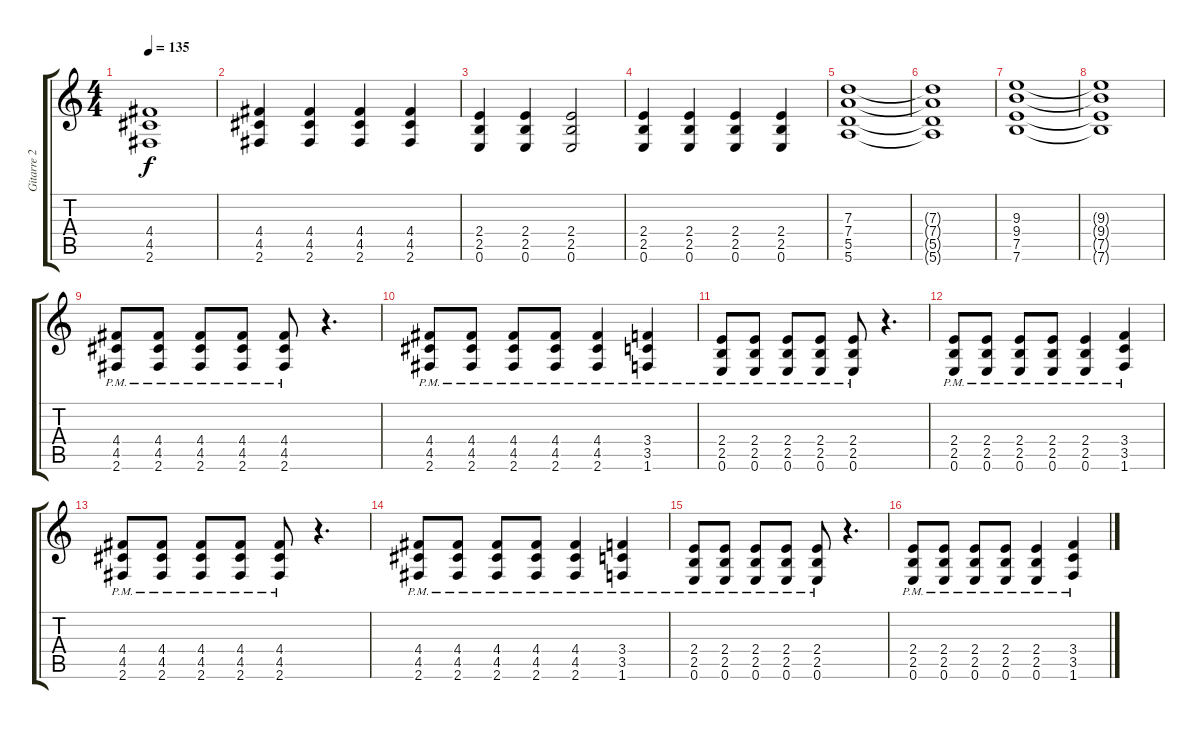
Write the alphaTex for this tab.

\track ("Gitarre 2" "Gitarre 2") {instrument distortionguitar}
\staff {score tabs}
\tuning (E4 B3 G3 D3 A2 E2) {hide}
\ts (4 4)
\tempo 135
\clef g2
\ks c
(4.4 4.5 2.6).1{dy f} |
(4.4 4.5 2.6).4 (4.4 4.5 2.6).4 (4.4 4.5 2.6).4 (4.4 4.5 2.6).4 |
(2.4 2.5 0.6).4 (2.4 2.5 0.6).4 (2.4 2.5 0.6).2 |
(2.4 2.5 0.6).4 (2.4 2.5 0.6).4 (2.4 2.5 0.6).4 (2.4 2.5 0.6).4 |
(7.3 7.4 5.5 5.6).1 |
(7.3{t} 7.4{t} 5.5{t} 5.6{t}).1 |
(9.3 9.4 7.5 7.6).1 |
(9.3{t} 9.4{t} 7.5{t} 7.6{t}).1 |
(4.4{pm} 4.5{pm} 2.6{pm}).8 (4.4{pm} 4.5{pm} 2.6{pm}).8 (4.4{pm} 4.5{pm} 2.6{pm}).8 (4.4{pm} 4.5{pm} 2.6{pm}).8 (4.4{pm} 4.5{pm} 2.6{pm}).8 r.4{d} |
(4.4{pm} 4.5{pm} 2.6{pm}).8 (4.4{pm} 4.5{pm} 2.6{pm}).8 (4.4{pm} 4.5{pm} 2.6{pm}).8 (4.4{pm} 4.5{pm} 2.6{pm}).8 (4.4{pm} 4.5{pm} 2.6{pm}).4 (3.4{pm} 3.5{pm} 1.6{pm}).4 |
(2.4{pm} 2.5{pm} 0.6{pm}).8 (2.4{pm} 2.5{pm} 0.6{pm}).8 (2.4{pm} 2.5{pm} 0.6{pm}).8 (2.4{pm} 2.5{pm} 0.6{pm}).8 (2.4{pm} 2.5{pm} 0.6{pm}).8 r.4{d} |
(2.4{pm} 2.5{pm} 0.6{pm}).8 (2.4{pm} 2.5{pm} 0.6{pm}).8 (2.4{pm} 2.5{pm} 0.6{pm}).8 (2.4{pm} 2.5{pm} 0.6{pm}).8 (2.4{pm} 2.5{pm} 0.6{pm}).4 (3.4{pm} 3.5{pm} 1.6{pm}).4 |
(4.4{pm} 4.5{pm} 2.6{pm}).8 (4.4{pm} 4.5{pm} 2.6{pm}).8 (4.4{pm} 4.5{pm} 2.6{pm}).8 (4.4{pm} 4.5{pm} 2.6{pm}).8 (4.4{pm} 4.5{pm} 2.6{pm}).8 r.4{d} |
(4.4{pm} 4.5{pm} 2.6{pm}).8 (4.4{pm} 4.5{pm} 2.6{pm}).8 (4.4{pm} 4.5{pm} 2.6{pm}).8 (4.4{pm} 4.5{pm} 2.6{pm}).8 (4.4{pm} 4.5{pm} 2.6{pm}).4 (3.4{pm} 3.5{pm} 1.6{pm}).4 |
(2.4{pm} 2.5{pm} 0.6{pm}).8 (2.4{pm} 2.5{pm} 0.6{pm}).8 (2.4{pm} 2.5{pm} 0.6{pm}).8 (2.4{pm} 2.5{pm} 0.6{pm}).8 (2.4{pm} 2.5{pm} 0.6{pm}).8 r.4{d} |
(2.4{pm} 2.5{pm} 0.6{pm}).8 (2.4{pm} 2.5{pm} 0.6{pm}).8 (2.4{pm} 2.5{pm} 0.6{pm}).8 (2.4{pm} 2.5{pm} 0.6{pm}).8 (2.4{pm} 2.5{pm} 0.6{pm}).4 (3.4{pm} 3.5{pm} 1.6{pm}).4
